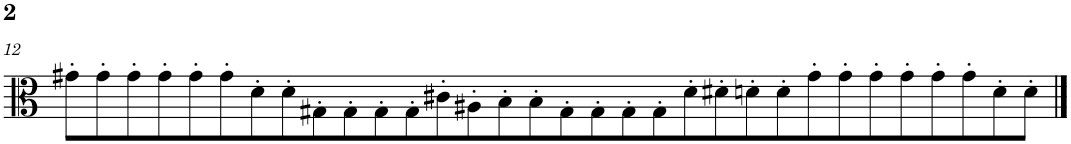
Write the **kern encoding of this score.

**kern
*part1
*staff1
*I"Viola
*I'Vla.
!!LO:PB:g=z
*clefC3
*k[]
*M16/4
=12
8g#X'\L
8g#'\
8g#'\
8g#'\
8g#'\
8g#'\
8d'\
8d'\
8G#X'\
8G#'\
8G#'\
8G#'\
8c#X'\
8A#X'\
8B'\
8B'\
8G#'\
8G#'\
8G#'\
8G#'\
8d'\
8d#X'\
8dn'\
8d'\
8g#'\
8g#'\
8g#'\
8g#'\
8g#'\
8g#'\
8d'\
8d'\J
==
*-
